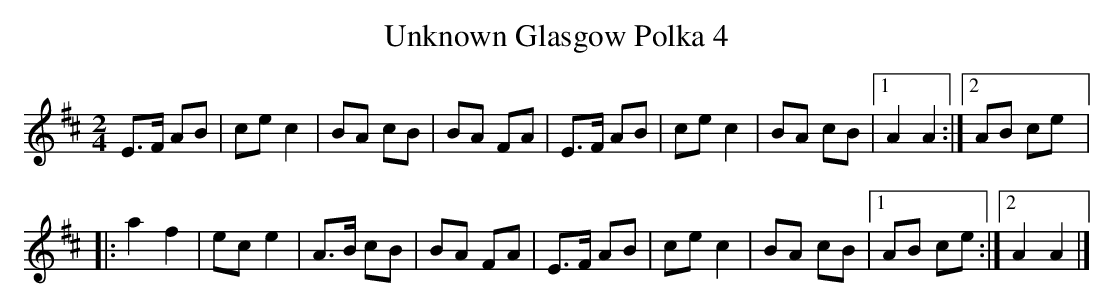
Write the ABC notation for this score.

X:1
T:Unknown Glasgow Polka 4
M:2/4
L:1/8
K:D
E>F AB | cec2 | BA cB | BA FA | E>F AB | ce c2 |BA cB |1 A2 A2 :|2 AB ce |:
a2f2 | ec e2 | A>B cB | BA FA | E>F AB | ce c2 |BA cB |1 AB ce :|2 A2 A2 |]
